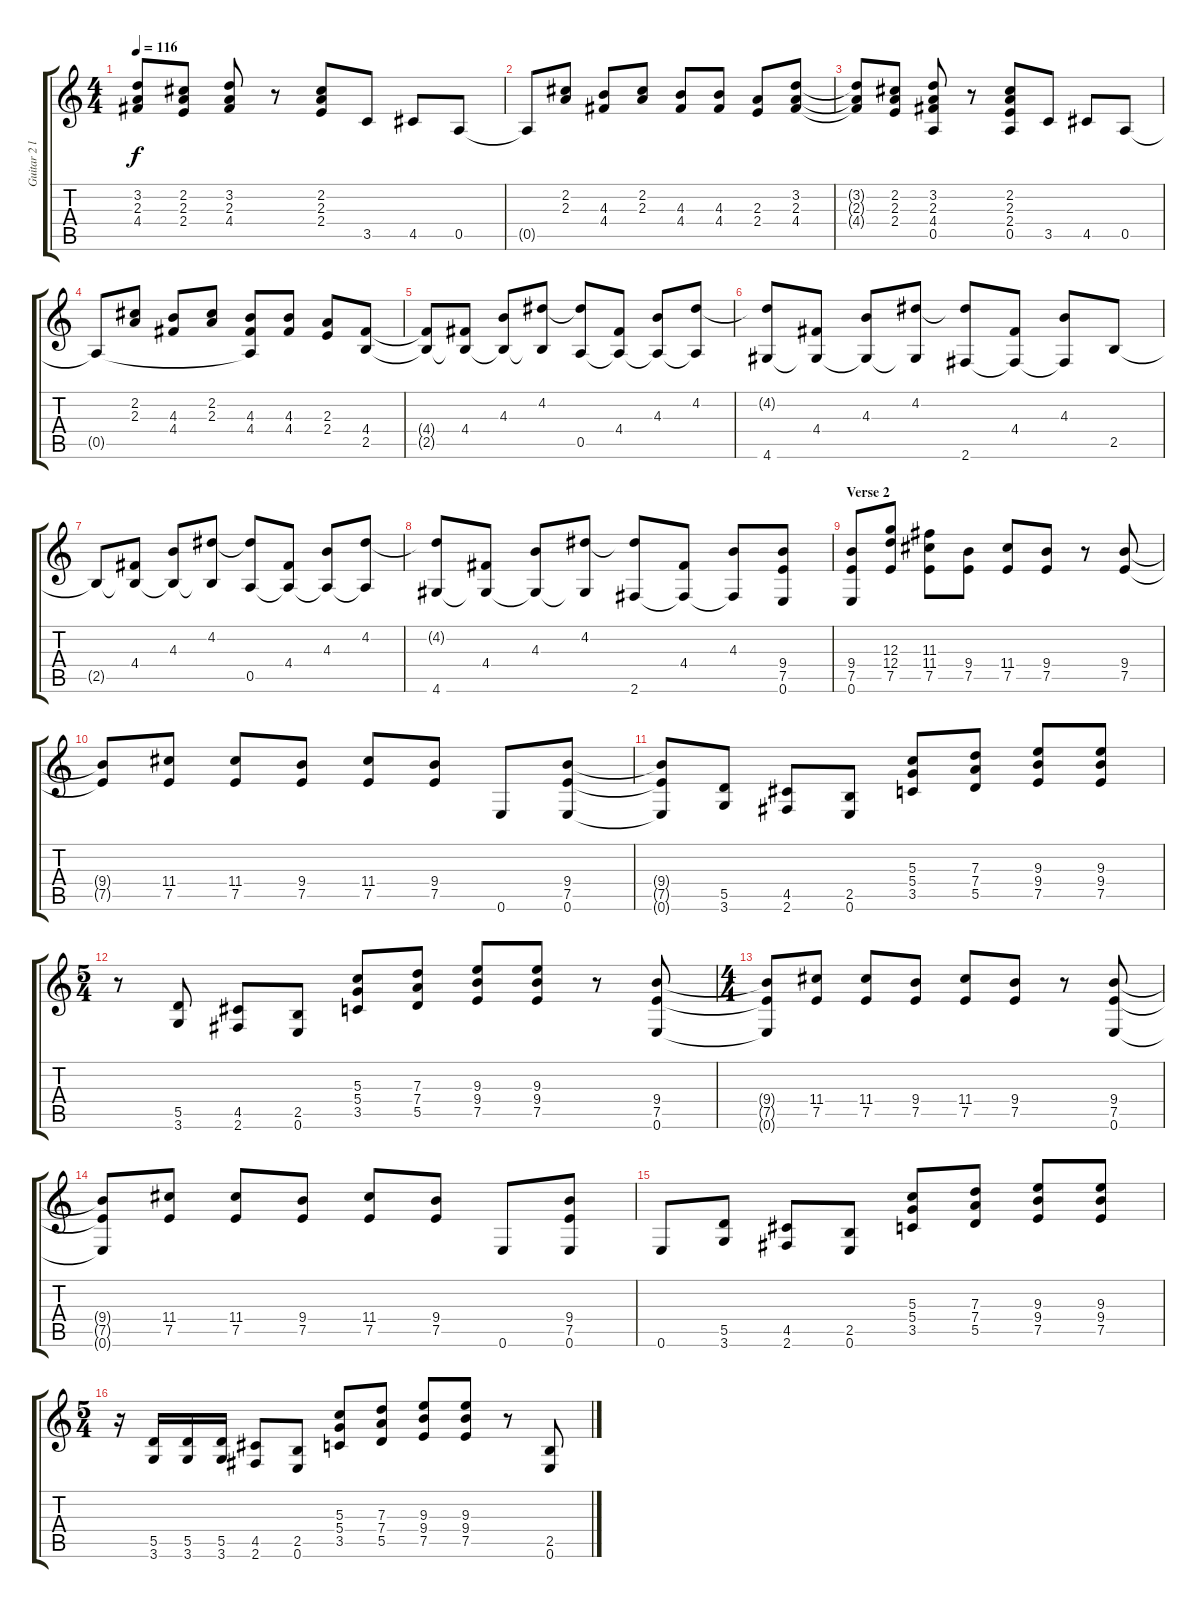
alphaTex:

\track ("Guitar 2 lead riff" "Guitar 2 l") {instrument distortionguitar}
\staff {score tabs}
\tuning (E4 B3 G3 D3 A2 E2) {hide}
\ts (4 4)
\tempo 116
\clef g2
\ks c
(3.2{t} 2.3{t} 4.4{t}).8{dy f} (2.2 2.3 2.4).8 (3.2 2.3 4.4).8 r.8 (2.2 2.3 2.4).8 3.5.8 4.5.8 0.5.8 |
0.5{t}.8 (2.2 2.3).8 (4.3 4.4).8 (2.2 2.3).8 (4.3 4.4).8 (4.3 4.4).8 (2.3 2.4).8 (3.2 2.3 4.4).8 |
(3.2{t} 2.3{t} 4.4{t}).8 (2.2 2.3 2.4).8 (3.2 2.3 4.4 0.5).8 r.8 (2.2 2.3 2.4 0.5).8 3.5.8 4.5.8 0.5.8 |
0.5{t}.8 (2.2 2.3).8 (4.3 4.4).8 (2.2 2.3).8 (4.3 4.4 0.5{t}).8 (4.3 4.4).8 (2.3 2.4).8 (4.4 2.5).8 |
(4.4{t} 2.5{t}).8 (4.4 2.5{t}).8 (4.3 2.5{t}).8 (4.2 2.5{t}).8 (4.2{t} 0.5).8 (4.4 0.5{t}).8 (4.3 0.5{t}).8 (4.2 0.5{t}).8 |
(4.2{t} 4.6).8 (4.4 4.6{t}).8 (4.3 4.6{t}).8 (4.2 4.6{t}).8 (4.2{t} 2.6).8 (4.4 2.6{t}).8 (4.3 2.6{t}).8 2.5.8 |
2.5{t}.8 (4.4 2.5{t}).8 (4.3 2.5{t}).8 (4.2 2.5{t}).8 (4.2{t} 0.5).8 (4.4 0.5{t}).8 (4.3 0.5{t}).8 (4.2 0.5{t}).8 |
(4.2{t} 4.6).8 (4.4 4.6{t}).8 (4.3 4.6{t}).8 (4.2 4.6{t}).8 (4.2{t} 2.6).8 (4.4 2.6{t}).8 (4.3 2.6{t}).8 (9.4 7.5 0.6).8 |
\section ("" "Verse 2")
(9.4 7.5 0.6).8 (12.3 12.4 7.5).8 (11.3 11.4 7.5).8 (9.4 7.5).8 (11.4 7.5).8 (9.4 7.5).8 r.8 (9.4 7.5).8 |
(9.4{t} 7.5{t}).8 (11.4 7.5).8 (11.4 7.5).8 (9.4 7.5).8 (11.4 7.5).8 (9.4 7.5).8 0.6.8 (9.4 7.5 0.6).8 |
(9.4{t} 7.5{t} 0.6{t}).8 (5.5 3.6).8 (4.5 2.6).8 (2.5 0.6).8 (5.3 5.4 3.5).8 (7.3 7.4 5.5).8 (9.3 9.4 7.5).8 (9.3 9.4 7.5).8 |
\ts (5 4)
r.8 (5.5 3.6).8 (4.5 2.6).8 (2.5 0.6).8 (5.3 5.4 3.5).8 (7.3 7.4 5.5).8 (9.3 9.4 7.5).8 (9.3 9.4 7.5).8 r.8 (9.4 7.5 0.6).8 |
\ts (4 4)
(9.4{t} 7.5{t} 0.6{t}).8 (11.4 7.5).8 (11.4 7.5).8 (9.4 7.5).8 (11.4 7.5).8 (9.4 7.5).8 r.8 (9.4 7.5 0.6).8 |
(9.4{t} 7.5{t} 0.6{t}).8 (11.4 7.5).8 (11.4 7.5).8 (9.4 7.5).8 (11.4 7.5).8 (9.4 7.5).8 0.6.8 (9.4 7.5 0.6).8 |
0.6.8 (5.5 3.6).8 (4.5 2.6).8 (2.5 0.6).8 (5.3 5.4 3.5).8 (7.3 7.4 5.5).8 (9.3 9.4 7.5).8 (9.3 9.4 7.5).8 |
\ts (5 4)
r.16 (5.5 3.6).16 (5.5 3.6).16 (5.5 3.6).16 (4.5 2.6).8 (2.5 0.6).8 (5.3 5.4 3.5).8 (7.3 7.4 5.5).8 (9.3 9.4 7.5).8 (9.3 9.4 7.5).8 r.8 (2.5 0.6).8
